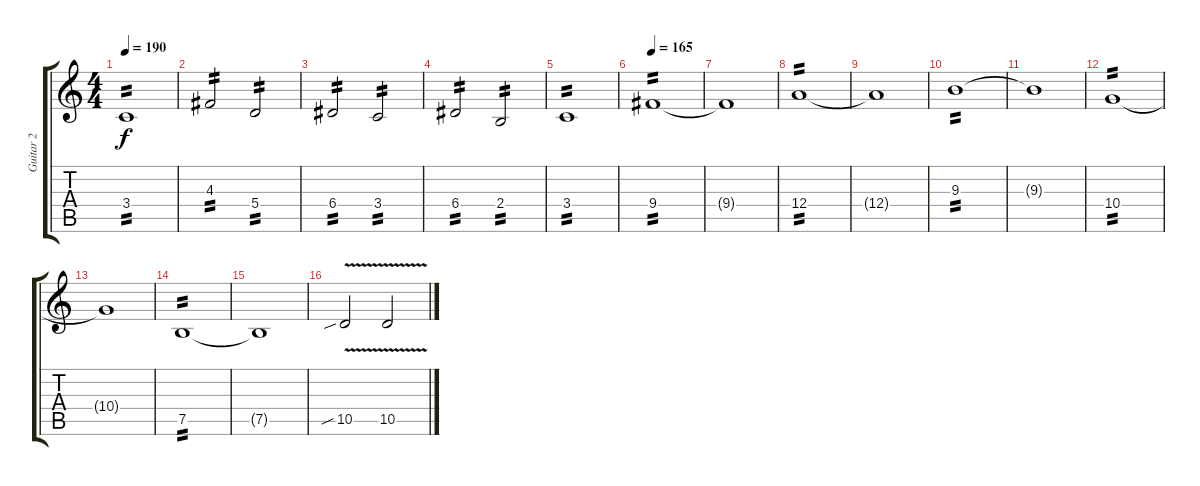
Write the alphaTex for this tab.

\track ("Guitar 2" "Guitar 2") {instrument distortionguitar}
\staff {score tabs}
\tuning (B3 Gb3 D3 A2 E2 B1) {hide}
\ts (4 4)
\tempo 190
\clef g2
\ks aminor
3.4.1{tp 2 dy f} |
4.3.2{tp 2} 5.4.2{tp 2} |
6.4.2{tp 2} 3.4.2{tp 2} |
6.4.2{tp 2} 2.4.2{tp 2} |
3.4.1{tp 2} |
\tempo 165
9.4.1{tp 2} |
9.4{t}.1 |
12.4.1{tp 2} |
12.4{t}.1 |
9.3.1{tp 2} |
9.3{t}.1 |
10.4.1{tp 2} |
10.4{t}.1 |
7.5.1{tp 2} |
7.5{t}.1 |
10.5{v sib}.2 10.5{v}.2
